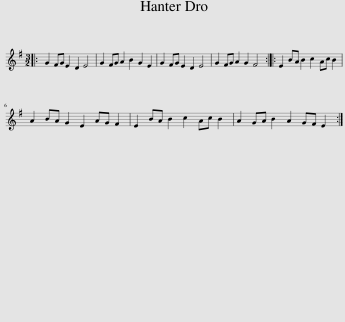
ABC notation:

X:1
L:1/8
M:3/2
I:linebreak $
K:Emin
V:1 treble
V:1
|: G2 FG E2 D2 E4 | G2 FG A2 B2 G2 E2 | G2 FG E2 D2 E4 | G2 FG A2 G2 F4 :: E2 BA B2 c2 Ac B2 |$ %5
 A2 BA G2 E2 AG F2 | E2 BA B2 c2 Ac B2 | A2 GA B2 A2 GF E2 :| %8
